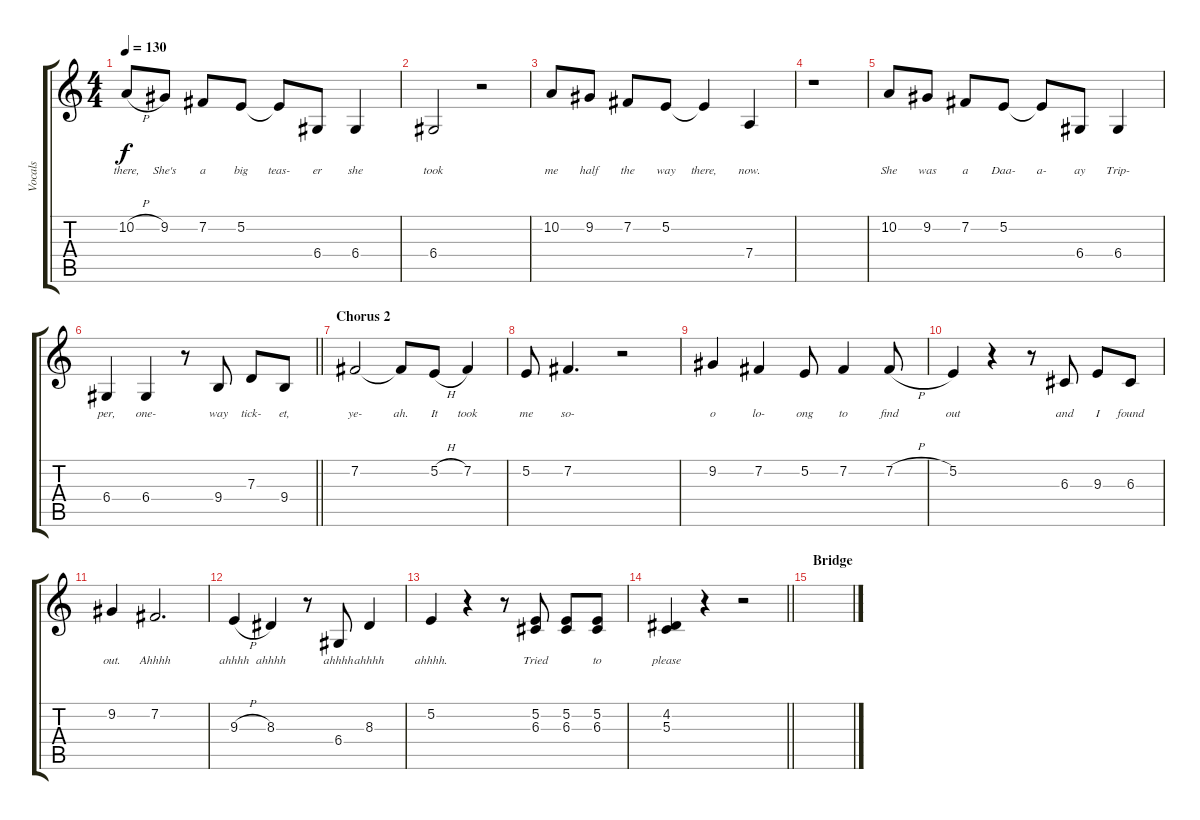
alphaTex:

\track ("Vocals" "Vocals") {solo instrument voiceoohs}
\staff {score tabs}
\tuning (E4 B3 G3 D3 A2 E2) {hide}
\ts (4 4)
\tempo 130
\clef g2
\ks c
10.2{h}.8{lyrics (0 "there,") lyrics (1 "") lyrics (2 "") lyrics (3 "") lyrics (4 "") dy f} 9.2.8{lyrics (0 "She's") lyrics (1 "") lyrics (2 "") lyrics (3 "") lyrics (4 "")} 7.2.8{lyrics (0 "a") lyrics (1 "") lyrics (2 "") lyrics (3 "") lyrics (4 "")} 5.2.8{lyrics (0 "big") lyrics (1 "") lyrics (2 "") lyrics (3 "") lyrics (4 "")} 5.2{t}.8{lyrics (0 "teas-") lyrics (1 "") lyrics (2 "") lyrics (3 "") lyrics (4 "")} 6.4.8{lyrics (0 "er") lyrics (1 "") lyrics (2 "") lyrics (3 "") lyrics (4 "")} 6.4.4{lyrics (0 "she") lyrics (1 "") lyrics (2 "") lyrics (3 "") lyrics (4 "")} |
6.4.2{lyrics (0 "took") lyrics (1 "") lyrics (2 "") lyrics (3 "") lyrics (4 "")} r.2 |
10.2.8{lyrics (0 "me") lyrics (1 "") lyrics (2 "") lyrics (3 "") lyrics (4 "")} 9.2.8{lyrics (0 "half") lyrics (1 "") lyrics (2 "") lyrics (3 "") lyrics (4 "")} 7.2.8{lyrics (0 "the") lyrics (1 "") lyrics (2 "") lyrics (3 "") lyrics (4 "")} 5.2.8{lyrics (0 "way") lyrics (1 "") lyrics (2 "") lyrics (3 "") lyrics (4 "")} 5.2{t}.4{lyrics (0 "there,") lyrics (1 "") lyrics (2 "") lyrics (3 "") lyrics (4 "")} 7.4.4{lyrics (0 "now.") lyrics (1 "") lyrics (2 "") lyrics (3 "") lyrics (4 "")} |
r.1 |
10.2.8{lyrics (0 "She") lyrics (1 "") lyrics (2 "") lyrics (3 "") lyrics (4 "")} 9.2.8{lyrics (0 "was") lyrics (1 "") lyrics (2 "") lyrics (3 "") lyrics (4 "")} 7.2.8{lyrics (0 "a") lyrics (1 "") lyrics (2 "") lyrics (3 "") lyrics (4 "")} 5.2.8{lyrics (0 "Daa-") lyrics (1 "") lyrics (2 "") lyrics (3 "") lyrics (4 "")} 5.2{t}.8{lyrics (0 "a-") lyrics (1 "") lyrics (2 "") lyrics (3 "") lyrics (4 "")} 6.4.8{lyrics (0 "ay") lyrics (1 "") lyrics (2 "") lyrics (3 "") lyrics (4 "")} 6.4.4{lyrics (0 "Trip-") lyrics (1 "") lyrics (2 "") lyrics (3 "") lyrics (4 "")} |
\barLineRight lightlight
6.4.4{lyrics (0 "per,") lyrics (1 "") lyrics (2 "") lyrics (3 "") lyrics (4 "")} 6.4.4{lyrics (0 "one-") lyrics (1 "") lyrics (2 "") lyrics (3 "") lyrics (4 "")} r.8 9.4.8{lyrics (0 "way") lyrics (1 "") lyrics (2 "") lyrics (3 "") lyrics (4 "")} 7.3.8{lyrics (0 "tick-") lyrics (1 "") lyrics (2 "") lyrics (3 "") lyrics (4 "")} 9.4.8{lyrics (0 "et,") lyrics (1 "") lyrics (2 "") lyrics (3 "") lyrics (4 "")} |
\section ("" "Chorus 2")
7.2.2{lyrics (0 "ye-") lyrics (1 "") lyrics (2 "") lyrics (3 "") lyrics (4 "")} 7.2{t}.8{lyrics (0 "ah.") lyrics (1 "") lyrics (2 "") lyrics (3 "") lyrics (4 "")} 5.2{h}.8{lyrics (0 "It") lyrics (1 "") lyrics (2 "") lyrics (3 "") lyrics (4 "")} 7.2.4{lyrics (0 "took") lyrics (1 "") lyrics (2 "") lyrics (3 "") lyrics (4 "")} |
5.2.8{lyrics (0 "me") lyrics (1 "") lyrics (2 "") lyrics (3 "") lyrics (4 "")} 7.2.4{d lyrics (0 "so-") lyrics (1 "") lyrics (2 "") lyrics (3 "") lyrics (4 "")} r.2 |
9.2.4{lyrics (0 "o") lyrics (1 "") lyrics (2 "") lyrics (3 "") lyrics (4 "")} 7.2.4{lyrics (0 "lo-") lyrics (1 "") lyrics (2 "") lyrics (3 "") lyrics (4 "")} 5.2.8{lyrics (0 "ong") lyrics (1 "") lyrics (2 "") lyrics (3 "") lyrics (4 "")} 7.2.4{lyrics (0 "to") lyrics (1 "") lyrics (2 "") lyrics (3 "") lyrics (4 "")} 7.2{h}.8{lyrics (0 "find") lyrics (1 "") lyrics (2 "") lyrics (3 "") lyrics (4 "")} |
5.2.4{lyrics (0 "out") lyrics (1 "") lyrics (2 "") lyrics (3 "") lyrics (4 "")} r.4 r.8 6.3.8{lyrics (0 "and") lyrics (1 "") lyrics (2 "") lyrics (3 "") lyrics (4 "")} 9.3.8{lyrics (0 "I") lyrics (1 "") lyrics (2 "") lyrics (3 "") lyrics (4 "")} 6.3.8{lyrics (0 "found") lyrics (1 "") lyrics (2 "") lyrics (3 "") lyrics (4 "")} |
9.2.4{lyrics (0 "out.") lyrics (1 "") lyrics (2 "") lyrics (3 "") lyrics (4 "")} 7.2.2{d lyrics (0 "Ahhhh") lyrics (1 "") lyrics (2 "") lyrics (3 "") lyrics (4 "")} |
9.3{h}.4{lyrics (0 "ahhhh") lyrics (1 "") lyrics (2 "") lyrics (3 "") lyrics (4 "")} 8.3.4{lyrics (0 "ahhhh") lyrics (1 "") lyrics (2 "") lyrics (3 "") lyrics (4 "")} r.8 6.4.8{lyrics (0 "ahhhh") lyrics (1 "") lyrics (2 "") lyrics (3 "") lyrics (4 "")} 8.3.4{lyrics (0 "ahhhh") lyrics (1 "") lyrics (2 "") lyrics (3 "") lyrics (4 "")} |
5.2.4{lyrics (0 "ahhhh.") lyrics (1 "") lyrics (2 "") lyrics (3 "") lyrics (4 "")} r.4 r.8 (5.2 6.3).8{lyrics (0 "Tried") lyrics (1 "") lyrics (2 "") lyrics (3 "") lyrics (4 "")} (5.2 6.3).8{lyrics (0 "") lyrics (1 "") lyrics (2 "") lyrics (3 "") lyrics (4 "")} (5.2 6.3).8{lyrics (0 "to") lyrics (1 "") lyrics (2 "") lyrics (3 "") lyrics (4 "")} |
\barLineRight lightlight
(4.2 5.3).4{lyrics (0 "please") lyrics (1 "") lyrics (2 "") lyrics (3 "") lyrics (4 "")} r.4 r.2 |
\section ("" "Bridge")
